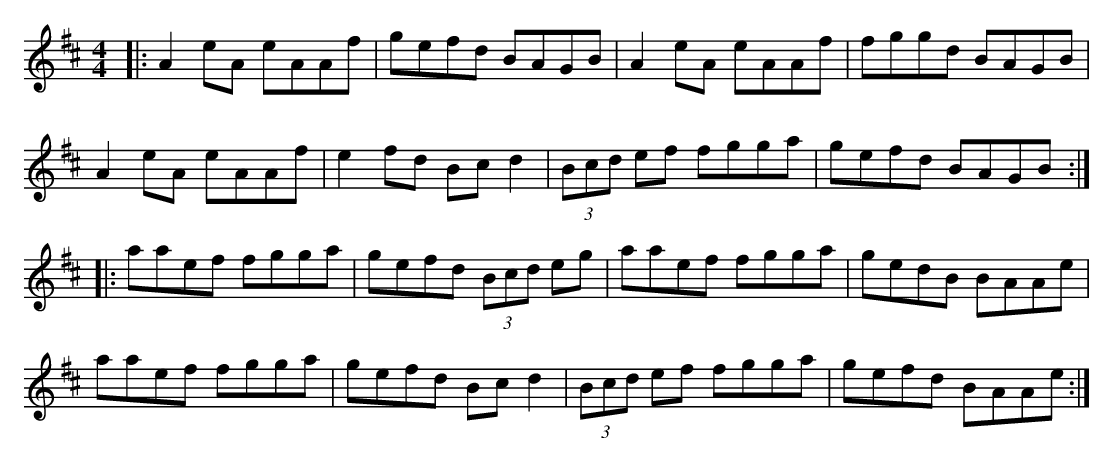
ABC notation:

X:1
M:4/4
K:Amix
|:A2 eA eAAf|gefd BAGB|A2 eA eAAf|fggd BAGB|
A2 eA eAAf|e2 fd Bc d2|(3Bcd ef fgga|gefd BAGB:|
|:aaef fgga|gefd (3Bcd eg|aaef fgga|gedB BAAe|
aaef fgga|gefd Bc d2|(3Bcd ef fgga|gefd BAAe:|
